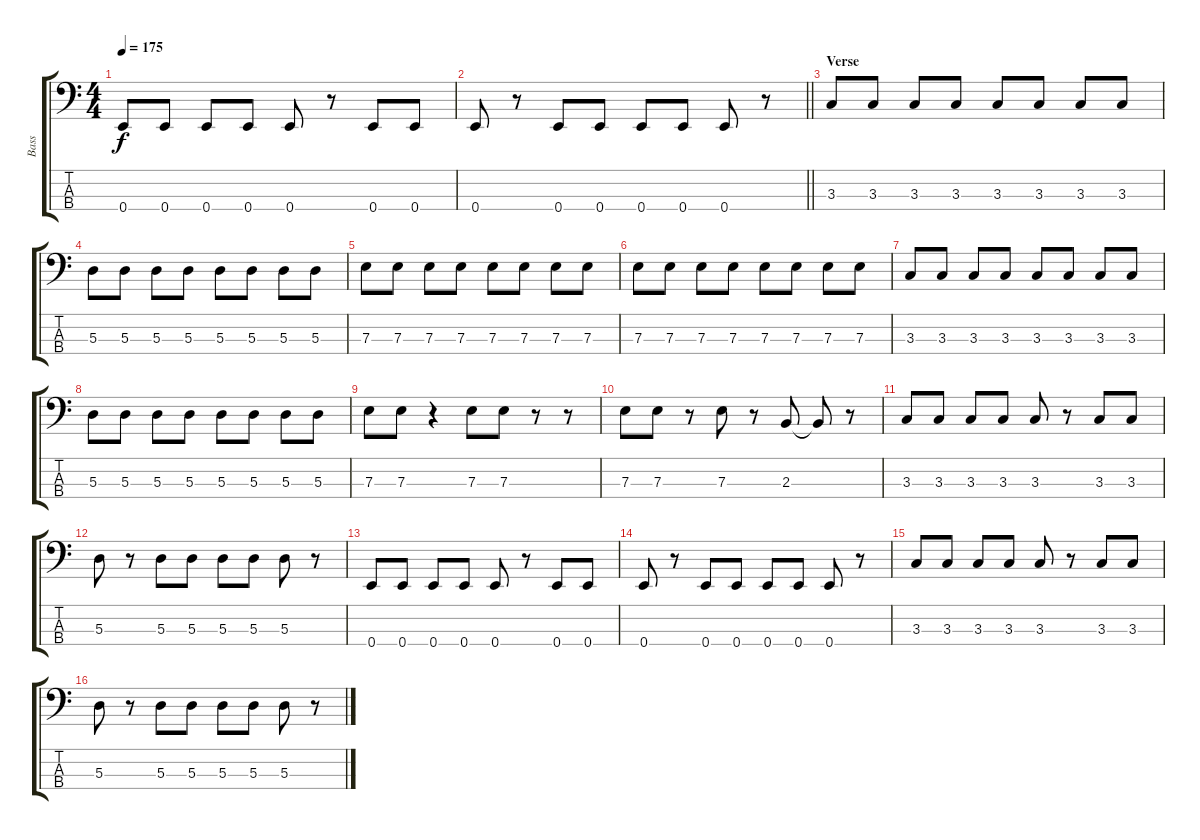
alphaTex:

\track ("Bass" "Bass") {instrument electricbassfinger}
\staff {score tabs}
\tuning (G2 D2 A1 E1) {hide}
\ts (4 4)
\tempo 175
\clef f4
\ks c
0.4.8{dy f} 0.4.8 0.4.8 0.4.8 0.4.8 r.8 0.4.8 0.4.8 |
\barLineRight lightlight
0.4.8 r.8 0.4.8 0.4.8 0.4.8 0.4.8 0.4.8 r.8 |
\section ("" "Verse")
3.3.8 3.3.8 3.3.8 3.3.8 3.3.8 3.3.8 3.3.8 3.3.8 |
5.3.8 5.3.8 5.3.8 5.3.8 5.3.8 5.3.8 5.3.8 5.3.8 |
7.3.8 7.3.8 7.3.8 7.3.8 7.3.8 7.3.8 7.3.8 7.3.8 |
7.3.8 7.3.8 7.3.8 7.3.8 7.3.8 7.3.8 7.3.8 7.3.8 |
3.3.8 3.3.8 3.3.8 3.3.8 3.3.8 3.3.8 3.3.8 3.3.8 |
5.3.8 5.3.8 5.3.8 5.3.8 5.3.8 5.3.8 5.3.8 5.3.8 |
7.3.8 7.3.8 r.4 7.3.8 7.3.8 r.8 r.8 |
7.3.8 7.3.8 r.8 7.3.8 r.8 2.3.8 2.3{t}.8 r.8 |
3.3.8 3.3.8 3.3.8 3.3.8 3.3.8 r.8 3.3.8 3.3.8 |
5.3.8 r.8 5.3.8 5.3.8 5.3.8 5.3.8 5.3.8 r.8 |
0.4.8 0.4.8 0.4.8 0.4.8 0.4.8 r.8 0.4.8 0.4.8 |
0.4.8 r.8 0.4.8 0.4.8 0.4.8 0.4.8 0.4.8 r.8 |
3.3.8 3.3.8 3.3.8 3.3.8 3.3.8 r.8 3.3.8 3.3.8 |
5.3.8 r.8 5.3.8 5.3.8 5.3.8 5.3.8 5.3.8 r.8
